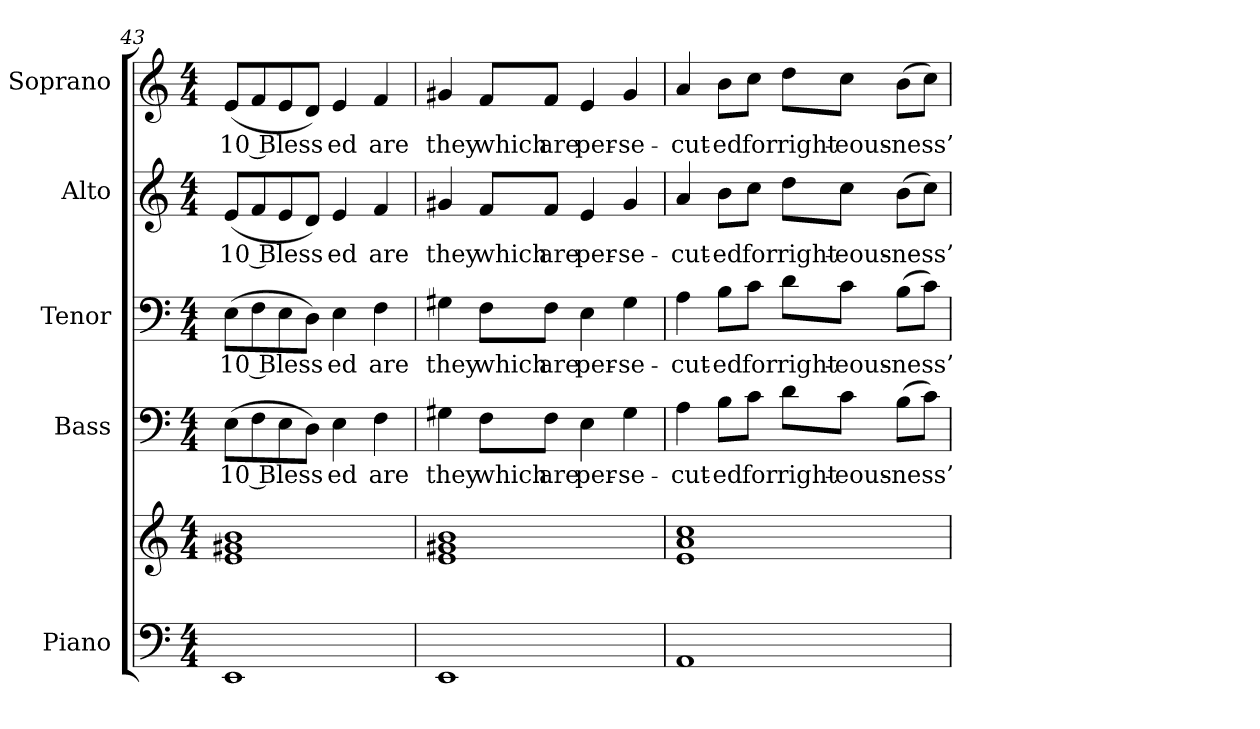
**kern	**kern	**kern	**text	**kern	**text	**kern	**text	**kern	**text
*part5	*part5	*part4	*part4	*part3	*part3	*part2	*part2	*part1	*part1
*staff6	*staff5	*staff4	*staff4	*staff3	*staff3	*staff2	*staff2	*staff1	*staff1
*I"Piano	*	*I"Bass	*	*I"Tenor	*	*I"Alto	*	*I"Soprano	*
*I'Pno.	*	*I'B.	*	*I'T.	*	*I'A.	*	*I'S.	*
*clefF4	*clefG2	*clefF4	*	*clefF4	*	*clefG2	*	*clefG2	*
*k[]	*k[]	*k[]	*	*k[]	*	*k[]	*	*k[]	*
*C:	*C:	*C:	*	*C:	*	*C:	*	*C:	*
*M4/4	*M4/4	*M4/4	*	*M4/4	*	*M4/4	*	*M4/4	*
=43	=43	=43	=43	=43	=43	=43	=43	=43	=43
!	!	!	!LO:LY:b:color=#000000	!	!	!	!	!	!
!	!	!	!	!	!LO:LY:b:color=#000000	!	!	!	!
!	!	!	!	!	!	!	!LO:LY:b:color=#000000	!	!
!	!	!	!	!	!	!	!	!	!LO:LY:b:color=#000000
1EEi	1ei 1g#Xi 1bi	(8Ei\L	10 Bless	(8Ei\L	10 Bless	(8ei/L	10 Bless	(8ei/L	10 Bless
.	.	8Fi\	.	8Fi\	.	8fi/	.	8fi/	.
.	.	8Ei\	.	8Ei\	.	8ei/	.	8ei/	.
.	.	8Di\J)	.	8Di\J)	.	8di/J)	.	8di/J)	.
!	!	!	!LO:LY:b:color=#000000	!	!	!	!	!	!
!	!	!	!	!	!LO:LY:b:color=#000000	!	!	!	!
!	!	!	!	!	!	!	!LO:LY:b:color=#000000	!	!
!	!	!	!	!	!	!	!	!	!LO:LY:b:color=#000000
.	.	4Ei\	ed	4Ei\	ed	4ei/	ed	4ei/	ed
!	!	!	!LO:LY:b:color=#000000	!	!	!	!	!	!
!	!	!	!	!	!LO:LY:b:color=#000000	!	!	!	!
!	!	!	!	!	!	!	!LO:LY:b:color=#000000	!	!
!	!	!	!	!	!	!	!	!	!LO:LY:b:color=#000000
.	.	4Fi\	are	4Fi\	are	4fi/	are	4fi/	are
!!LO:PB:g=z
=44	=44	=44	=44	=44	=44	=44	=44	=44	=44
!	!	!	!LO:LY:b:color=#000000	!	!	!	!	!	!
!	!	!	!	!	!LO:LY:b:color=#000000	!	!	!	!
!	!	!	!	!	!	!	!LO:LY:b:color=#000000	!	!
!	!	!	!	!	!	!	!	!	!LO:LY:b:color=#000000
1EEi	1ei 1g#Xi 1bi	4G#Xi\	they	4G#Xi\	they	4g#Xi/	they	4g#Xi/	they
!	!	!	!LO:LY:b:color=#000000	!	!	!	!	!	!
!	!	!	!	!	!LO:LY:b:color=#000000	!	!	!	!
!	!	!	!	!	!	!	!LO:LY:b:color=#000000	!	!
!	!	!	!	!	!	!	!	!	!LO:LY:b:color=#000000
.	.	8Fi\L	which	8Fi\L	which	8fi/L	which	8fi/L	which
!	!	!	!LO:LY:b:color=#000000	!	!	!	!	!	!
!	!	!	!	!	!LO:LY:b:color=#000000	!	!	!	!
!	!	!	!	!	!	!	!LO:LY:b:color=#000000	!	!
!	!	!	!	!	!	!	!	!	!LO:LY:b:color=#000000
.	.	8Fi\J	are	8Fi\J	are	8fi/J	are	8fi/J	are
!	!	!	!LO:LY:b:color=#000000	!	!	!	!	!	!
!	!	!	!	!	!LO:LY:b:color=#000000	!	!	!	!
!	!	!	!	!	!	!	!LO:LY:b:color=#000000	!	!
!	!	!	!	!	!	!	!	!	!LO:LY:b:color=#000000
.	.	4Ei\	per-	4Ei\	per-	4ei/	per-	4ei/	per-
!	!	!	!LO:LY:b:color=#000000	!	!	!	!	!	!
!	!	!	!	!	!LO:LY:b:color=#000000	!	!	!	!
!	!	!	!	!	!	!	!LO:LY:b:color=#000000	!	!
!	!	!	!	!	!	!	!	!	!LO:LY:b:color=#000000
.	.	4G#i\	-se-	4G#i\	-se-	4g#i/	-se-	4g#i/	-se-
=45	=45	=45	=45	=45	=45	=45	=45	=45	=45
!	!	!	!LO:LY:b:color=#000000	!	!	!	!	!	!
!	!	!	!	!	!LO:LY:b:color=#000000	!	!	!	!
!	!	!	!	!	!	!	!LO:LY:b:color=#000000	!	!
!	!	!	!	!	!	!	!	!	!LO:LY:b:color=#000000
1AAi	1ei 1ai 1cci	4Ai\	-cut-	4Ai\	-cut-	4ai/	-cut-	4ai/	-cut-
!	!	!	!LO:LY:b:color=#000000	!	!	!	!	!	!
!	!	!	!	!	!LO:LY:b:color=#000000	!	!	!	!
!	!	!	!	!	!	!	!LO:LY:b:color=#000000	!	!
!	!	!	!	!	!	!	!	!	!LO:LY:b:color=#000000
.	.	8Bi\L	-ed	8Bi\L	-ed	8bi\L	-ed	8bi\L	-ed
!	!	!	!LO:LY:b:color=#000000	!	!	!	!	!	!
!	!	!	!	!	!LO:LY:b:color=#000000	!	!	!	!
!	!	!	!	!	!	!	!LO:LY:b:color=#000000	!	!
!	!	!	!	!	!	!	!	!	!LO:LY:b:color=#000000
.	.	8ci\J	for	8ci\J	for	8cci\J	for	8cci\J	for
!	!	!	!LO:LY:b:color=#000000	!	!	!	!	!	!
!	!	!	!	!	!LO:LY:b:color=#000000	!	!	!	!
!	!	!	!	!	!	!	!LO:LY:b:color=#000000	!	!
!	!	!	!	!	!	!	!	!	!LO:LY:b:color=#000000
.	.	8di\L	right-	8di\L	right-	8ddi\L	right-	8ddi\L	right-
!	!	!	!LO:LY:b:color=#000000	!	!	!	!	!	!
!	!	!	!	!	!LO:LY:b:color=#000000	!	!	!	!
!	!	!	!	!	!	!	!LO:LY:b:color=#000000	!	!
!	!	!	!	!	!	!	!	!	!LO:LY:b:color=#000000
.	.	8ci\J	-eous-	8ci\J	-eous-	8cci\J	-eous-	8cci\J	-eous-
!	!	!	!LO:LY:b:color=#000000	!	!	!	!	!	!
!	!	!	!	!	!LO:LY:b:color=#000000	!	!	!	!
!	!	!	!	!	!	!	!LO:LY:b:color=#000000	!	!
!	!	!	!	!	!	!	!	!	!LO:LY:b:color=#000000
.	.	(8Bi\L	-ness’	(8Bi\L	-ness’	(8bi\L	-ness’	(8bi\L	-ness’
.	.	8ci\J)	.	8ci\J)	.	8cci\J)	.	8cci\J)	.
=	=	=	=	=	=	=	=	=	=
*-	*-	*-	*-	*-	*-	*-	*-	*-	*-
